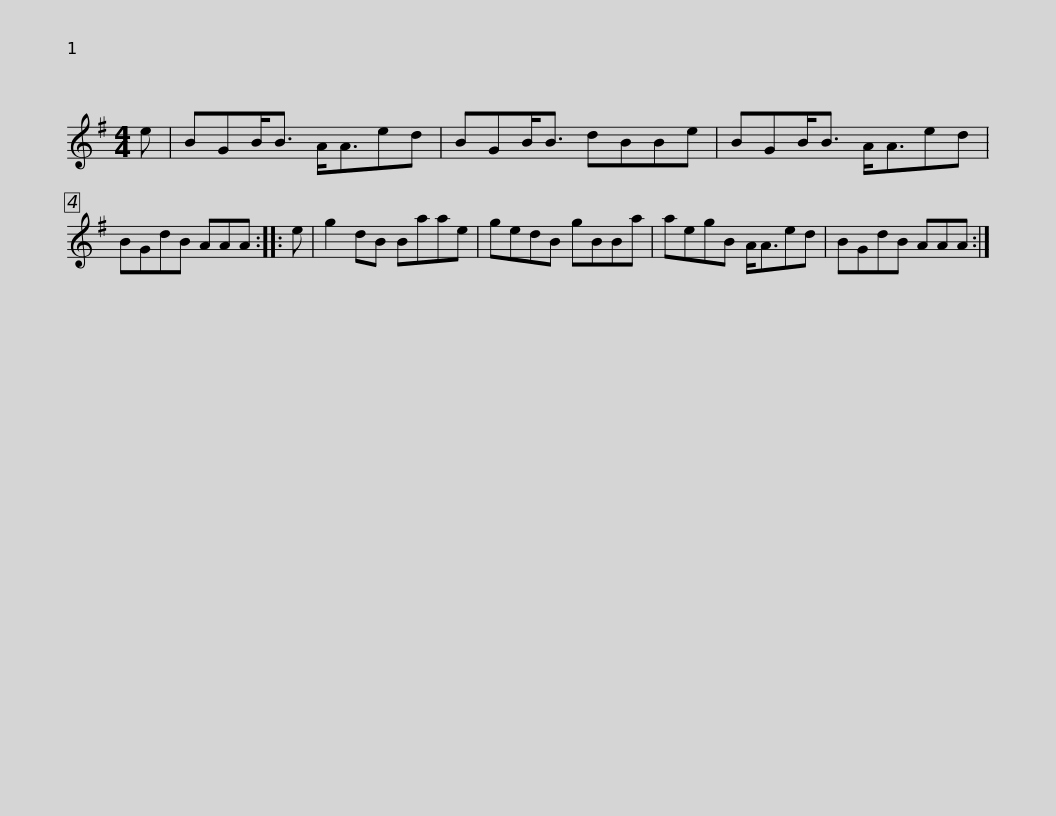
X:1
L:1/8
M:4/4
I:linebreak $
K:G
V:1 treble
V:1
 e | BGB<B A<Aed | BGB<B dBBe | BGB<B A<Aed | BGdB AAA :: %5
 e | g2 dB Baae |$ gedB gBBa | aegB A<Aed | BGdB AAA :| %10
